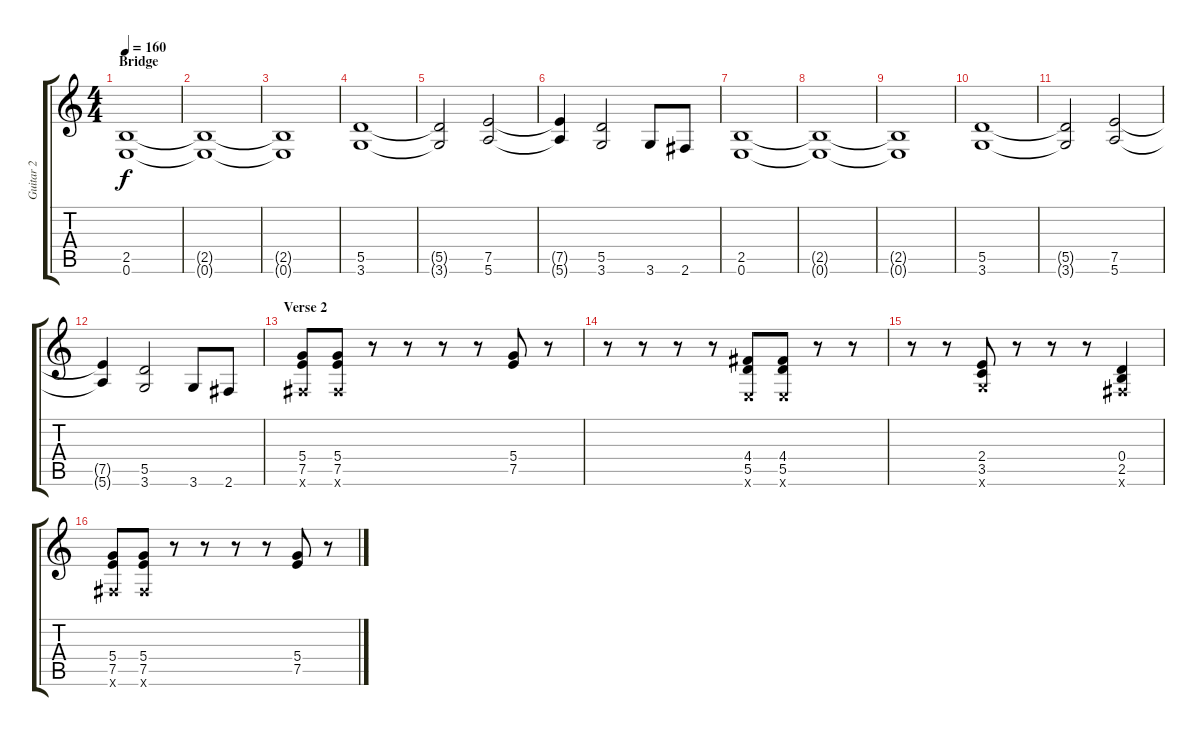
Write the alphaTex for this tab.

\track ("Guitar 2" "Guitar 2") {instrument overdrivenguitar}
\staff {score tabs}
\tuning (E4 B3 G3 D3 A2 E2) {hide}
\ts (4 4)
\section ("" "Bridge")
\tempo 160
\clef g2
\ks c
(2.5 0.6).1{dy f} |
(2.5{t} 0.6{t}).1 |
(2.5{t} 0.6{t}).1 |
(5.5 3.6).1 |
(5.5{t} 3.6{t}).2 (7.5 5.6).2 |
(7.5{t} 5.6{t}).4 (5.5 3.6).2 3.6.8 2.6.8 |
(2.5 0.6).1 |
(2.5{t} 0.6{t}).1 |
(2.5{t} 0.6{t}).1 |
(5.5 3.6).1 |
(5.5{t} 3.6{t}).2 (7.5 5.6).2 |
(7.5{t} 5.6{t}).4 (5.5 3.6).2 3.6.8 2.6.8 |
\section ("" "Verse 2")
(5.4 7.5 2.6{x}).8 (5.4 7.5 2.6{x}).8 r.8 r.8 r.8 r.8 (5.4 7.5).8 r.8 |
r.8 r.8 r.8 r.8 (4.4 5.5 0.6{x}).8 (4.4 5.5 0.6{x}).8 r.8 r.8 |
r.8 r.8 (2.4 3.5 3.6{x}).8 r.8 r.8 r.8 (0.4 2.5 2.6{x}).4 |
(5.4 7.5 2.6{x}).8 (5.4 7.5 2.6{x}).8 r.8 r.8 r.8 r.8 (5.4 7.5).8 r.8
